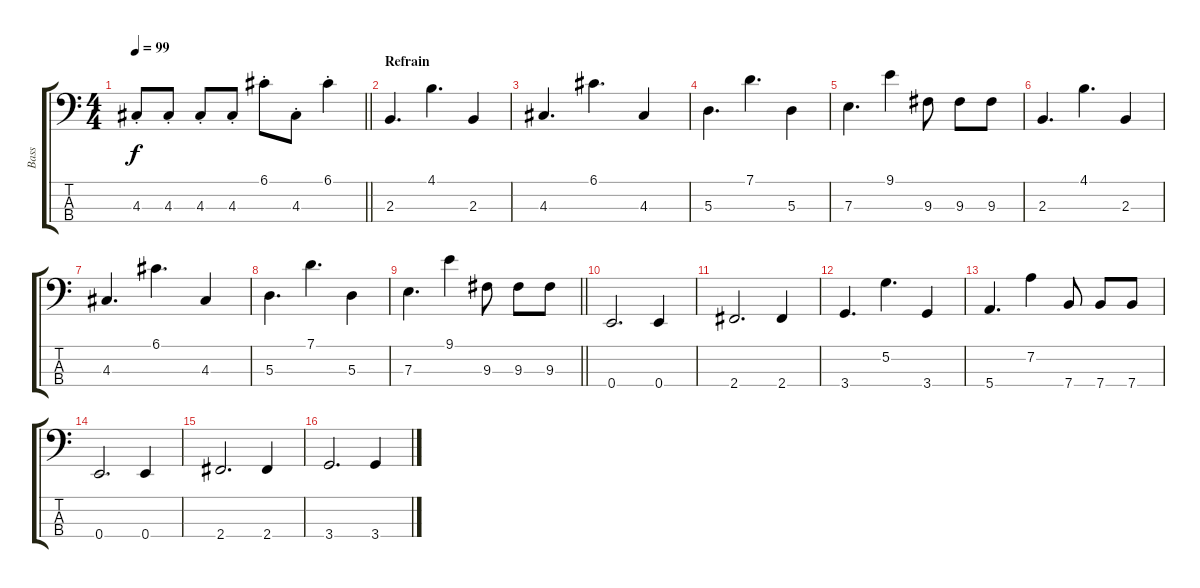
\track ("Bass" "Bass") {instrument electricbassfinger}
\staff {score tabs}
\tuning (G2 D2 A1 E1) {hide}
\ts (4 4)
\tempo 99
\clef f4
\barLineRight lightlight
\ks c
4.3{st}.8{dy f} 4.3{st}.8 4.3{st}.8 4.3{st}.8 6.1{st}.8 4.3{st}.8 6.1{st}.4 |
\section ("" "Refrain")
2.3.4{d} 4.1.4{d} 2.3.4 |
4.3.4{d} 6.1.4{d} 4.3.4 |
5.3.4{d} 7.1.4{d} 5.3.4 |
7.3.4{d} 9.1.4 9.3.8 9.3.8 9.3.8 |
2.3.4{d} 4.1.4{d} 2.3.4 |
4.3.4{d} 6.1.4{d} 4.3.4 |
5.3.4{d} 7.1.4{d} 5.3.4 |
\barLineRight lightlight
7.3.4{d} 9.1.4 9.3.8 9.3.8 9.3.8 |
\section ("" "")
0.4.2{d} 0.4.4 |
2.4.2{d} 2.4.4 |
3.4.4{d} 5.2.4{d} 3.4.4 |
5.4.4{d} 7.2.4 7.4.8 7.4.8 7.4.8 |
0.4.2{d} 0.4.4 |
2.4.2{d} 2.4.4 |
3.4.2{d} 3.4.4
